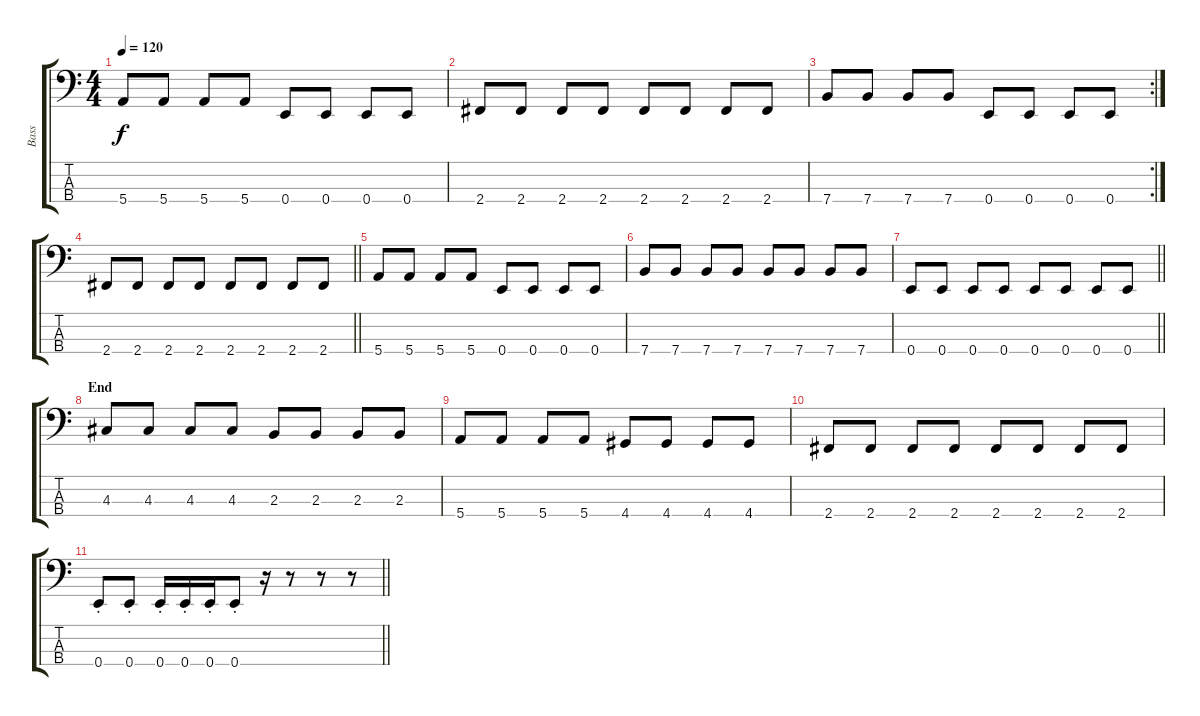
\track ("Bass" "Bass") {instrument electricbasspick}
\staff {score tabs}
\tuning (G2 D2 A1 E1) {hide}
\ts (4 4)
\tempo 120
\clef f4
\ks c
5.4.8{dy f} 5.4.8 5.4.8 5.4.8 0.4.8 0.4.8 0.4.8 0.4.8 |
2.4.8 2.4.8 2.4.8 2.4.8 2.4.8 2.4.8 2.4.8 2.4.8 |
\rc 2
7.4.8 7.4.8 7.4.8 7.4.8 0.4.8 0.4.8 0.4.8 0.4.8 |
\barLineRight lightlight
2.4.8 2.4.8 2.4.8 2.4.8 2.4.8 2.4.8 2.4.8 2.4.8 |
5.4.8 5.4.8 5.4.8 5.4.8 0.4.8 0.4.8 0.4.8 0.4.8 |
7.4.8 7.4.8 7.4.8 7.4.8 7.4.8 7.4.8 7.4.8 7.4.8 |
\barLineRight lightlight
0.4.8 0.4.8 0.4.8 0.4.8 0.4.8 0.4.8 0.4.8 0.4.8 |
\section ("" "End")
4.3.8 4.3.8 4.3.8 4.3.8 2.3.8 2.3.8 2.3.8 2.3.8 |
5.4.8 5.4.8 5.4.8 5.4.8 4.4.8 4.4.8 4.4.8 4.4.8 |
2.4.8 2.4.8 2.4.8 2.4.8 2.4.8 2.4.8 2.4.8 2.4.8 |
\barLineRight lightlight
0.4{st}.8 0.4{st}.8 0.4{st}.16 0.4{st}.16 0.4{st}.16 0.4{st}.8 r.16 r.8 r.8 r.8
